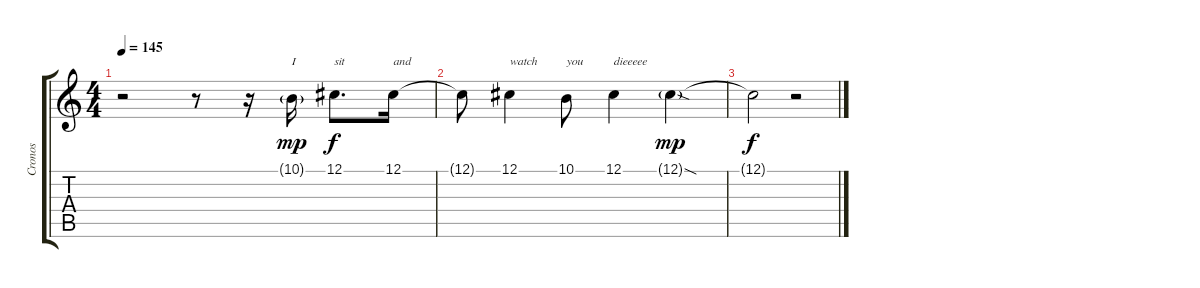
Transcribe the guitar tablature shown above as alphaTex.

\track ("Cronos" "Cronos") {instrument lead6voice}
\staff {score tabs}
\tuning (Db4 Ab3 E3 B2 Gb2 Db2) {hide}
\ts (4 4)
\tempo 145
\clef g2
\ks c
r.2{dy mp} r.8 r.16 10.1{g}.16{txt "I"} 12.1.8{d txt "sit" dy f} 12.1.16{txt "and"} |
12.1{t}.8 12.1.4{txt "watch"} 10.1.8{txt "you"} 12.1.4{txt "dieeeee"} 12.1{sod g}.4{dy mp} |
12.1{t}.2{dy f} r.2
